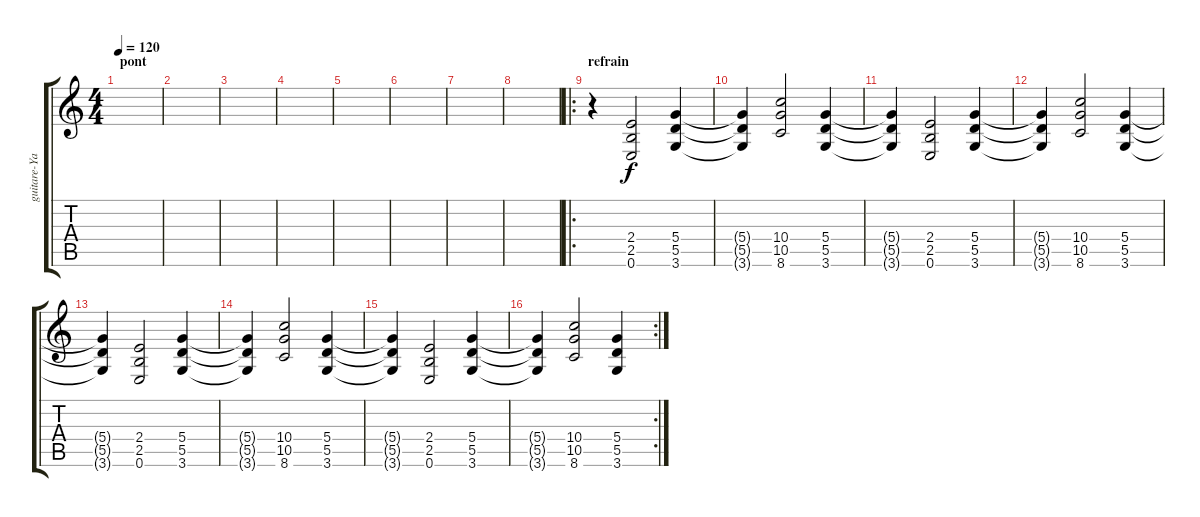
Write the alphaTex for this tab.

\track ("guitare-Yann" "guitare-Ya") {instrument distortionguitar}
\staff {score tabs}
\tuning (E4 B3 G3 D3 A2 E2) {hide}
\ts (4 4)
\section ("" "pont")
\tempo 120
\clef g2
\ks c
|
|
|
|
|
|
|
|
\ro
\section ("" "refrain")
r.4 (2.4 2.5 0.6).2 (5.4 5.5 3.6).4 |
(5.4{t} 5.5{t} 3.6{t}).4 (10.4 10.5 8.6).2 (5.4 5.5 3.6).4 |
(5.4{t} 5.5{t} 3.6{t}).4 (2.4 2.5 0.6).2 (5.4 5.5 3.6).4 |
(5.4{t} 5.5{t} 3.6{t}).4 (10.4 10.5 8.6).2 (5.4 5.5 3.6).4 |
(5.4{t} 5.5{t} 3.6{t}).4 (2.4 2.5 0.6).2 (5.4 5.5 3.6).4 |
(5.4{t} 5.5{t} 3.6{t}).4 (10.4 10.5 8.6).2 (5.4 5.5 3.6).4 |
(5.4{t} 5.5{t} 3.6{t}).4 (2.4 2.5 0.6).2 (5.4 5.5 3.6).4 |
\rc 2
(5.4{t} 5.5{t} 3.6{t}).4 (10.4 10.5 8.6).2 (5.4 5.5 3.6).4
